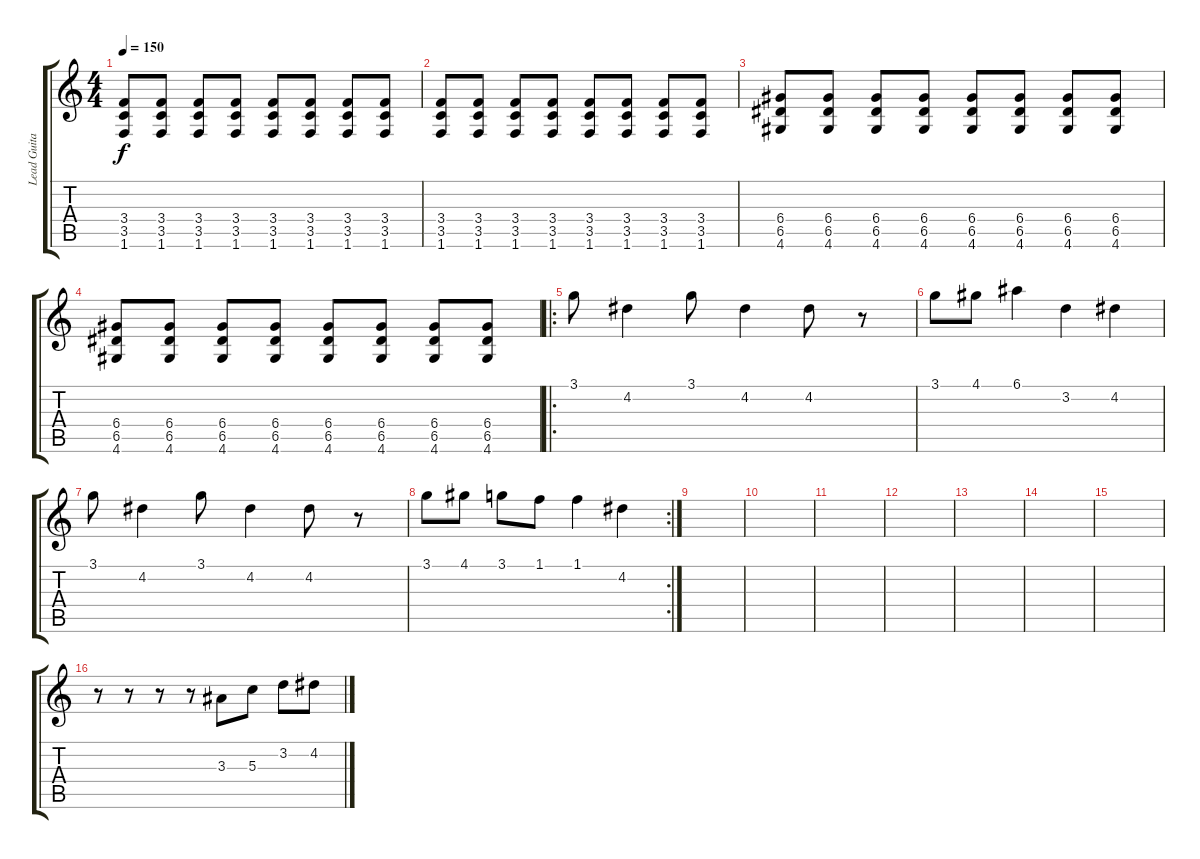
\track ("Lead Guitar" "Lead Guita") {instrument distortionguitar}
\staff {score tabs}
\tuning (E4 B3 G3 D3 A2 E2) {hide}
\ts (4 4)
\tempo 150
\clef g2
\ks c
(3.4 3.5 1.6).8{dy f} (3.4 3.5 1.6).8 (3.4 3.5 1.6).8 (3.4 3.5 1.6).8 (3.4 3.5 1.6).8 (3.4 3.5 1.6).8 (3.4 3.5 1.6).8 (3.4 3.5 1.6).8 |
(3.4 3.5 1.6).8 (3.4 3.5 1.6).8 (3.4 3.5 1.6).8 (3.4 3.5 1.6).8 (3.4 3.5 1.6).8 (3.4 3.5 1.6).8 (3.4 3.5 1.6).8 (3.4 3.5 1.6).8 |
(6.4 6.5 4.6).8 (6.4 6.5 4.6).8 (6.4 6.5 4.6).8 (6.4 6.5 4.6).8 (6.4 6.5 4.6).8 (6.4 6.5 4.6).8 (6.4 6.5 4.6).8 (6.4 6.5 4.6).8 |
(6.4 6.5 4.6).8 (6.4 6.5 4.6).8 (6.4 6.5 4.6).8 (6.4 6.5 4.6).8 (6.4 6.5 4.6).8 (6.4 6.5 4.6).8 (6.4 6.5 4.6).8 (6.4 6.5 4.6).8 |
\ro
3.1.8 4.2.4 3.1.8 4.2.4 4.2.8 r.8 |
3.1.8 4.1.8 6.1.4 3.2.4 4.2.4 |
3.1.8 4.2.4 3.1.8 4.2.4 4.2.8 r.8 |
\rc 2
3.1.8 4.1.8 3.1.8 1.1.8 1.1.4 4.2.4 |
|
|
|
|
|
|
|
r.8 r.8 r.8 r.8 3.3.8 5.3.8 3.2.8 4.2.8
